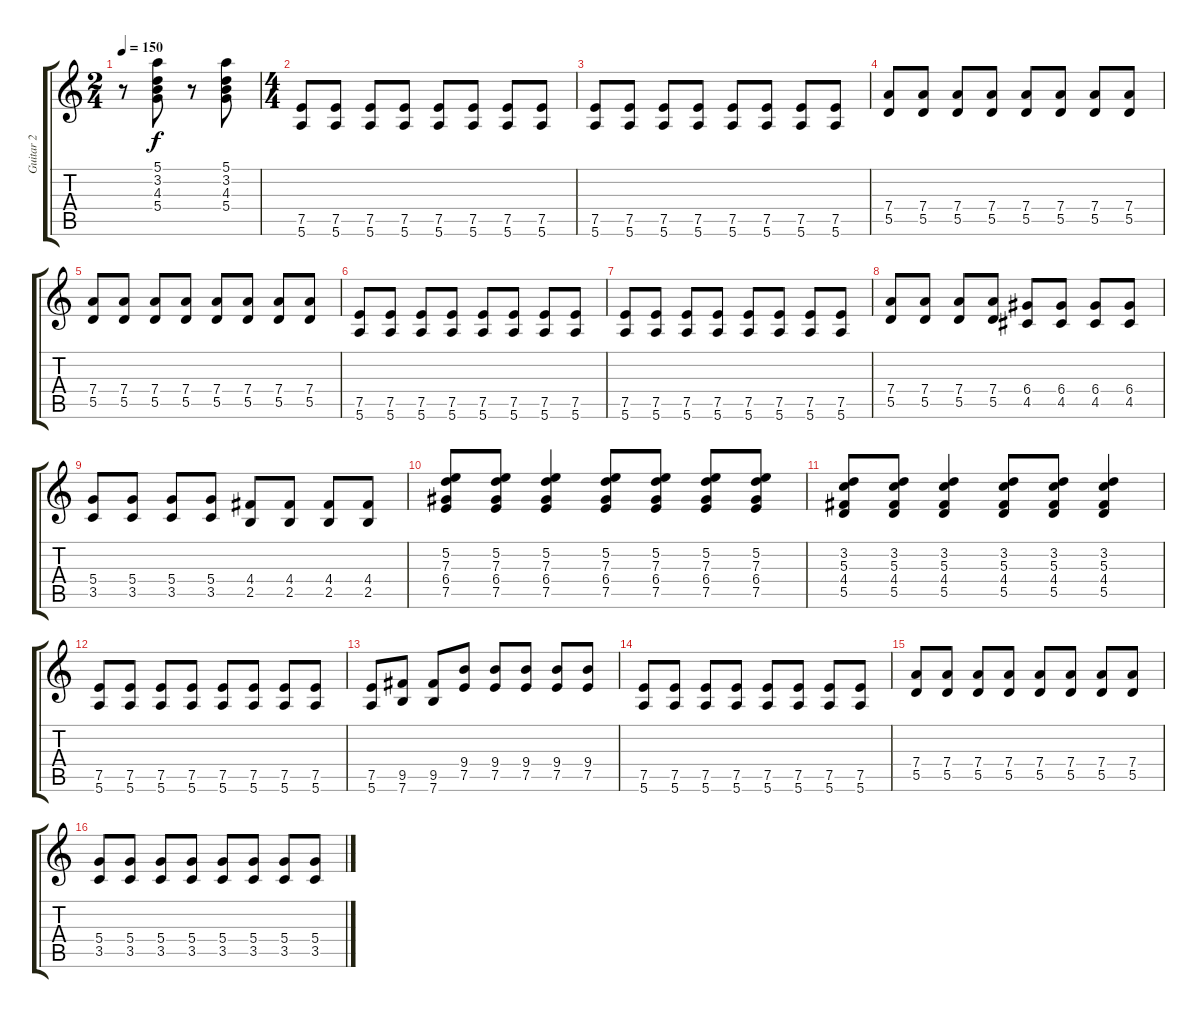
\track ("Guitar 2" "Guitar 2") {instrument overdrivenguitar}
\staff {score tabs}
\tuning (E4 B3 G3 D3 A2 E2) {hide}
\ts (2 4)
\tempo 150
\clef g2
\ks c
r.8{dy f} (5.1 3.2 4.3 5.4).8 r.8 (5.1 3.2 4.3 5.4).8 |
\ts (4 4)
(7.5 5.6).8 (7.5 5.6).8 (7.5 5.6).8 (7.5 5.6).8 (7.5 5.6).8 (7.5 5.6).8 (7.5 5.6).8 (7.5 5.6).8 |
(7.5 5.6).8 (7.5 5.6).8 (7.5 5.6).8 (7.5 5.6).8 (7.5 5.6).8 (7.5 5.6).8 (7.5 5.6).8 (7.5 5.6).8 |
(7.4 5.5).8 (7.4 5.5).8 (7.4 5.5).8 (7.4 5.5).8 (7.4 5.5).8 (7.4 5.5).8 (7.4 5.5).8 (7.4 5.5).8 |
(7.4 5.5).8 (7.4 5.5).8 (7.4 5.5).8 (7.4 5.5).8 (7.4 5.5).8 (7.4 5.5).8 (7.4 5.5).8 (7.4 5.5).8 |
(7.5 5.6).8 (7.5 5.6).8 (7.5 5.6).8 (7.5 5.6).8 (7.5 5.6).8 (7.5 5.6).8 (7.5 5.6).8 (7.5 5.6).8 |
(7.5 5.6).8 (7.5 5.6).8 (7.5 5.6).8 (7.5 5.6).8 (7.5 5.6).8 (7.5 5.6).8 (7.5 5.6).8 (7.5 5.6).8 |
(7.4 5.5).8 (7.4 5.5).8 (7.4 5.5).8 (7.4 5.5).8 (6.4 4.5).8 (6.4 4.5).8 (6.4 4.5).8 (6.4 4.5).8 |
(5.4 3.5).8 (5.4 3.5).8 (5.4 3.5).8 (5.4 3.5).8 (4.4 2.5).8 (4.4 2.5).8 (4.4 2.5).8 (4.4 2.5).8 |
(5.2 7.3 6.4 7.5).8 (5.2 7.3 6.4 7.5).8 (5.2 7.3 6.4 7.5).4 (5.2 7.3 6.4 7.5).8 (5.2 7.3 6.4 7.5).8 (5.2 7.3 6.4 7.5).8 (5.2 7.3 6.4 7.5).8 |
(3.2 5.3 4.4 5.5).8 (3.2 5.3 4.4 5.5).8 (3.2 5.3 4.4 5.5).4 (3.2 5.3 4.4 5.5).8 (3.2 5.3 4.4 5.5).8 (3.2 5.3 4.4 5.5).4 |
(7.5 5.6).8 (7.5 5.6).8 (7.5 5.6).8 (7.5 5.6).8 (7.5 5.6).8 (7.5 5.6).8 (7.5 5.6).8 (7.5 5.6).8 |
(7.5 5.6).8 (9.5 7.6).8 (9.5 7.6).8 (9.4 7.5).8 (9.4 7.5).8 (9.4 7.5).8 (9.4 7.5).8 (9.4 7.5).8 |
(7.5 5.6).8 (7.5 5.6).8 (7.5 5.6).8 (7.5 5.6).8 (7.5 5.6).8 (7.5 5.6).8 (7.5 5.6).8 (7.5 5.6).8 |
(7.4 5.5).8 (7.4 5.5).8 (7.4 5.5).8 (7.4 5.5).8 (7.4 5.5).8 (7.4 5.5).8 (7.4 5.5).8 (7.4 5.5).8 |
(5.4 3.5).8 (5.4 3.5).8 (5.4 3.5).8 (5.4 3.5).8 (5.4 3.5).8 (5.4 3.5).8 (5.4 3.5).8 (5.4 3.5).8
